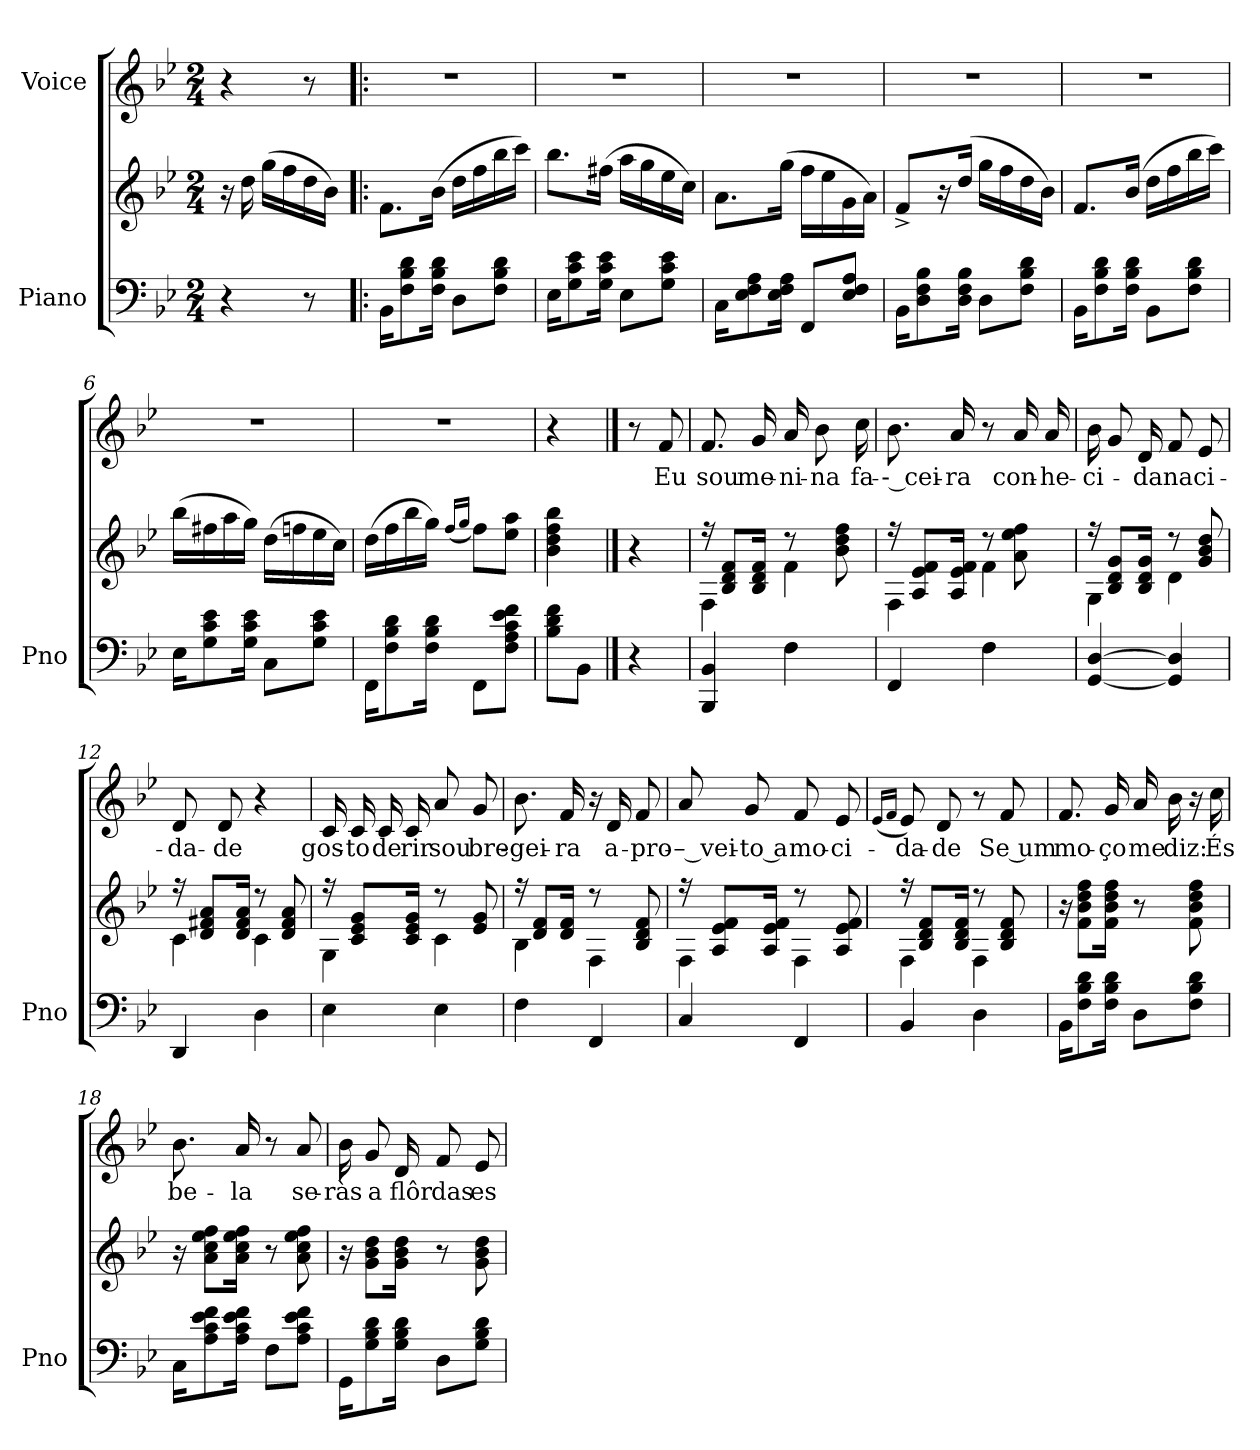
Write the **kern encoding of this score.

**kern	**kern	**kern	**text
*part2	*part2	*part1	*part1
*staff3	*staff2	*staff1	*staff1
*I"Piano	*	*I"Voice	*
*I'Pno	*	*	*
*clefF4	*clefG2	*clefG2	*
*k[b-e-]	*k[b-e-]	*k[b-e-]	*
*M2/4	*M2/4	*M2/4	*
=	=	=	=
4r	16r	4r	.
.	16dd\	.	.
.	(16gg\LL	.	.
.	16ff\	.	.
8r	16dd\	8r	.
.	16b-\JJ)	.	.
=1!|:	=1!|:	=1!|:	=1!|:
16BB-\KL	8.f\L	2r	.
8F\ 8B-\ 8d\	.	.	.
16F\ 16B-\ 16d\Jk	(16b-\Jk	.	.
8D\L	16dd\LL	.	.
.	16ff\	.	.
8F\ 8B-\ 8d\J	16bb-\	.	.
.	16ccc\JJ)	.	.
=2	=2	=2	=2
16E-\KL	8.bb-\L	2r	.
8G\ 8c\ 8e-\	.	.	.
16G\ 16c\ 16e-\Jk	(16ff#X\Jk	.	.
8E-\L	16aa\LL	.	.
.	16gg\	.	.
8G\ 8c\ 8e-\J	16ee-\	.	.
.	16cc\JJ)	.	.
=3	=3	=3	=3
16C\KL	8.a\L	2r	.
8E-\ 8F\ 8A\	.	.	.
16E-\ 16F\ 16A\Jk	(16gg\Jk	.	.
8FF/L	16ff\LL	.	.
.	16ee-\	.	.
8E-/ 8F/ 8A/J	16g\	.	.
.	16a\JJ)	.	.
=4	=4	=4	=4
16BB-\KL	8f^/L	2r	.
8D\ 8F\ 8B-\	.	.	.
.	16r	.	.
16D\ 16F\ 16B-\Jk	(16dd/JJ	.	.
8D\L	16gg\LL	.	.
.	16ff\	.	.
8F\ 8B-\ 8d\J	16dd\	.	.
.	16b-\JJ)	.	.
=5	=5	=5	=5
16BB-\KL	8.f/L	2r	.
8F\ 8B-\ 8d\	.	.	.
16F\ 16B-\ 16d\Jk	(16b-/Jk	.	.
8BB-\L	16dd\LL	.	.
.	16ff\	.	.
8F\ 8B-\ 8d\J	16bb-\	.	.
.	16ccc\JJ)	.	.
=6	=6	=6	=6
16E-\KL	(16bb-\LL	2r	.
8G\ 8c\ 8e-\	16ff#X\	.	.
.	16aa\	.	.
16G\ 16c\ 16e-\Jk	16gg\JJ)	.	.
8C\L	(16dd\LL	.	.
.	16ffn\	.	.
8G\ 8c\ 8e-\J	16ee-\	.	.
.	16cc\JJ)	.	.
=7	=7	=7	=7
16FF\KL	(16dd\LL	2r	.
8F\ 8B-\ 8d\	16ff\	.	.
.	16bb-\	.	.
16F\ 16B-\ 16d\Jk	16gg\JJ)	.	.
.	(16qff/LL	.	.
.	16qgg/JJ	.	.
8FF\L	8ff\L)	.	.
8F\ 8A\ 8c\ 8e-\ 8f\J	8ee-\ 8aa\J	.	.
=8	=8	=8	=8
8B-\ 8d\ 8f\L	4b-\ 4dd\ 4ff\ 4bb-\	4r	.
8BB-\J	.	.	.
==8X1	==8X1	==8X1	==8X1
4r	4r	8r	.
.	.	8f/	Eu
=9	=9	=9	=9
*	*^	*	*
4BBB-/ 4BB-/	16r	4F\	8.f/	sou
.	8B-/ 8d/ 8f/L	.	.	.
.	16B-/ 16d/ 16f/Jk	.	16g/	me-
4F\	8r	4f\	16a/	-ni-
.	.	.	8b-\	-na
.	8b-\ 8dd\ 8ff\	.	.	.
.	.	.	16cc\	fa-
=10	=10	=10	=10	=10
4FF/	16r	4F\	8.b-\	-- cei-
.	8A/ 8e-/ 8f/L	.	.	.
.	16A/ 16e-/ 16f/Jk	.	16a/	-ra
4F\	8r	4f\	8r	.
.	8a\ 8ee-\ 8ff\	.	16a/	con-
.	.	.	16a/	-he-
=11	=11	=11	=11	=11
[4GG/ [4D/	16r	4G\	16b-\	-ci-
.	8B-/ 8d/ 8g/L	.	8g/	.
.	16B-/ 16d/ 16g/Jk	.	16d/	-da
4GG/] 4D/]	8r	4d\	8f/	na
.	8g/ 8b-/ 8dd/	.	8e-/	ci-
=12	=12	=12	=12	=12
4DD/	16r	4c\	8d/	-da-
.	8d/ 8f#X/ 8a/L	.	.	.
.	.	.	8d/	-de
.	16d/ 16f#/ 16a/Jk	.	.	.
4D\	8r	4c\	4r	.
.	8d/ 8f#/ 8a/	.	.	.
=13	=13	=13	=13	=13
4E-\	16r	4G\	16c/	gos-
.	8c/ 8e-/ 8g/L	.	16c/	-to
.	.	.	16c/	de
.	16c/ 16e-/ 16g/Jk	.	16c/	rir
4E-\	8r	4c\	8a/	sou
.	8e-/ 8g/	.	8g/	bre-
=14	=14	=14	=14	=14
4F\	16r	4B-\	8.b-\	-gei-
.	8d/ 8f/L	.	.	.
.	16d/ 16f/Jk	.	16f/	ra
4FF/	8r	4F\	16r	.
.	.	.	16d/	a-
.	8B-/ 8d/ 8f/	.	8f/	-pro-
=15	=15	=15	=15	=15
4C/	16r	4F\	8a/	-– vei-
.	8A/ 8e-/ 8f/L	.	.	.
.	.	.	8g/	to a
.	16A/ 16e-/ 16f/Jk	.	.	.
4FF/	8r	4F\	8f/	mo-
.	8A/ 8e-/ 8f/	.	8e-/	-ci-
=16	=16	=16	=16	=16
.	.	.	(16qe-/LL	.
.	.	.	16qf/JJ	.
4BB-/	16r	4F\	8e-/)	-da-
.	8B-/ 8d/ 8f/L	.	.	.
.	.	.	8d/	-de
.	16B-/ 16d/ 16f/Jk	.	.	.
4D\	8r	4F\	8r	.
.	8B-/ 8d/ 8f/	.	8f/	Se um
*	*v	*v	*	*
=17	=17	=17	=17
16BB-\KL	16r	8.f/	mo-
8F\ 8B-\ 8d\	8f\ 8b-\ 8dd\ 8ff\L	.	.
16F\ 16B-\ 16d\Jk	16f\ 16b-\ 16dd\ 16ff\Jk	16g/	-ço
8D\L	8r	16a/	me
.	.	16b-\	diz:
8F\ 8B-\ 8d\J	8f\ 8b-\ 8dd\ 8ff\	16r	.
.	.	16cc\	És
=18	=18	=18	=18
16C\KL	16r	8.b-\	be-
8A\ 8c\ 8e-\ 8f\	8a\ 8cc\ 8ee-\ 8ff\L	.	.
16A\ 16c\ 16e-\ 16f\Jk	16a\ 16cc\ 16ee-\ 16ff\Jk	16a/	-la
8F\L	8r	8r	.
8A\ 8c\ 8e-\ 8f\J	8a\ 8cc\ 8ee-\ 8ff\	8a/	se-
=19	=19	=19	=19
16GG\KL	16r	16b-\	-ràs
8G\ 8B-\ 8d\	8g\ 8b-\ 8dd\L	8g/	a
16G\ 16B-\ 16d\Jk	16g\ 16b-\ 16dd\Jk	16d/	flôr
8D\L	8r	8f/	das
8G\ 8B-\ 8d\J	8g\ 8b-\ 8dd\	8e-/	es-
=	=	=	=
*-	*-	*-	*-
